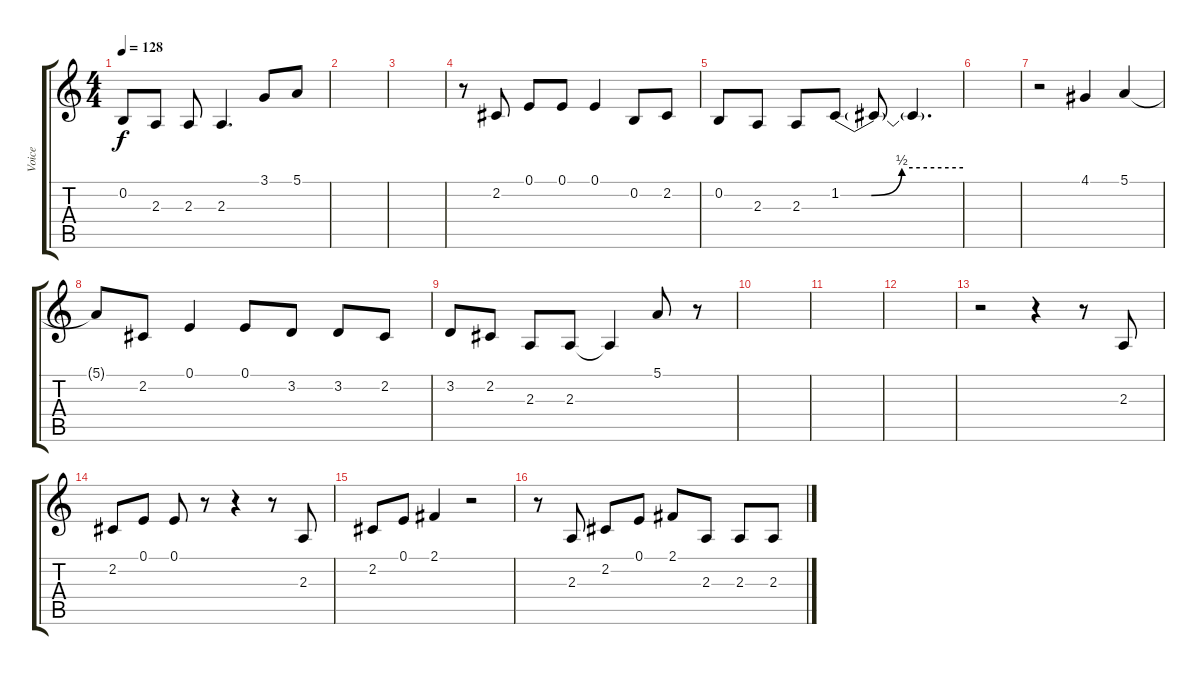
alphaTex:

\track ("Voice" "Voice") {instrument lead2sawtooth}
\staff {score tabs}
\tuning (E4 B3 G3 D3 A2 E2) {hide}
\ts (4 4)
\tempo 128
\clef g2
\ks c
0.2.8{dy f} 2.3.8 2.3.8 2.3.4{d} 3.1.8 5.1.8 |
|
|
r.8 2.2.8 0.1.8 0.1.8 0.1.4 0.2.8 2.2.8 |
0.2.8 2.3.8 2.3.8 1.2{be (custom 0 0 15 0 30 2 60 2)}.8 1.2{t}.8 1.2{t}.4{d} |
|
r.2 4.1.4 5.1.4 |
5.1{t}.8 2.2.8 0.1.4 0.1.8 3.2.8 3.2.8 2.2.8 |
3.2.8 2.2.8 2.3.8 2.3.8 2.3{t}.4 5.1.8 r.8 |
|
|
|
r.2 r.4 r.8 2.3.8 |
2.2.8 0.1.8 0.1.8 r.8 r.4 r.8 2.3.8 |
2.2.8 0.1.8 2.1.4 r.2 |
r.8 2.3.8 2.2.8 0.1.8 2.1.8 2.3.8 2.3.8 2.3.8
